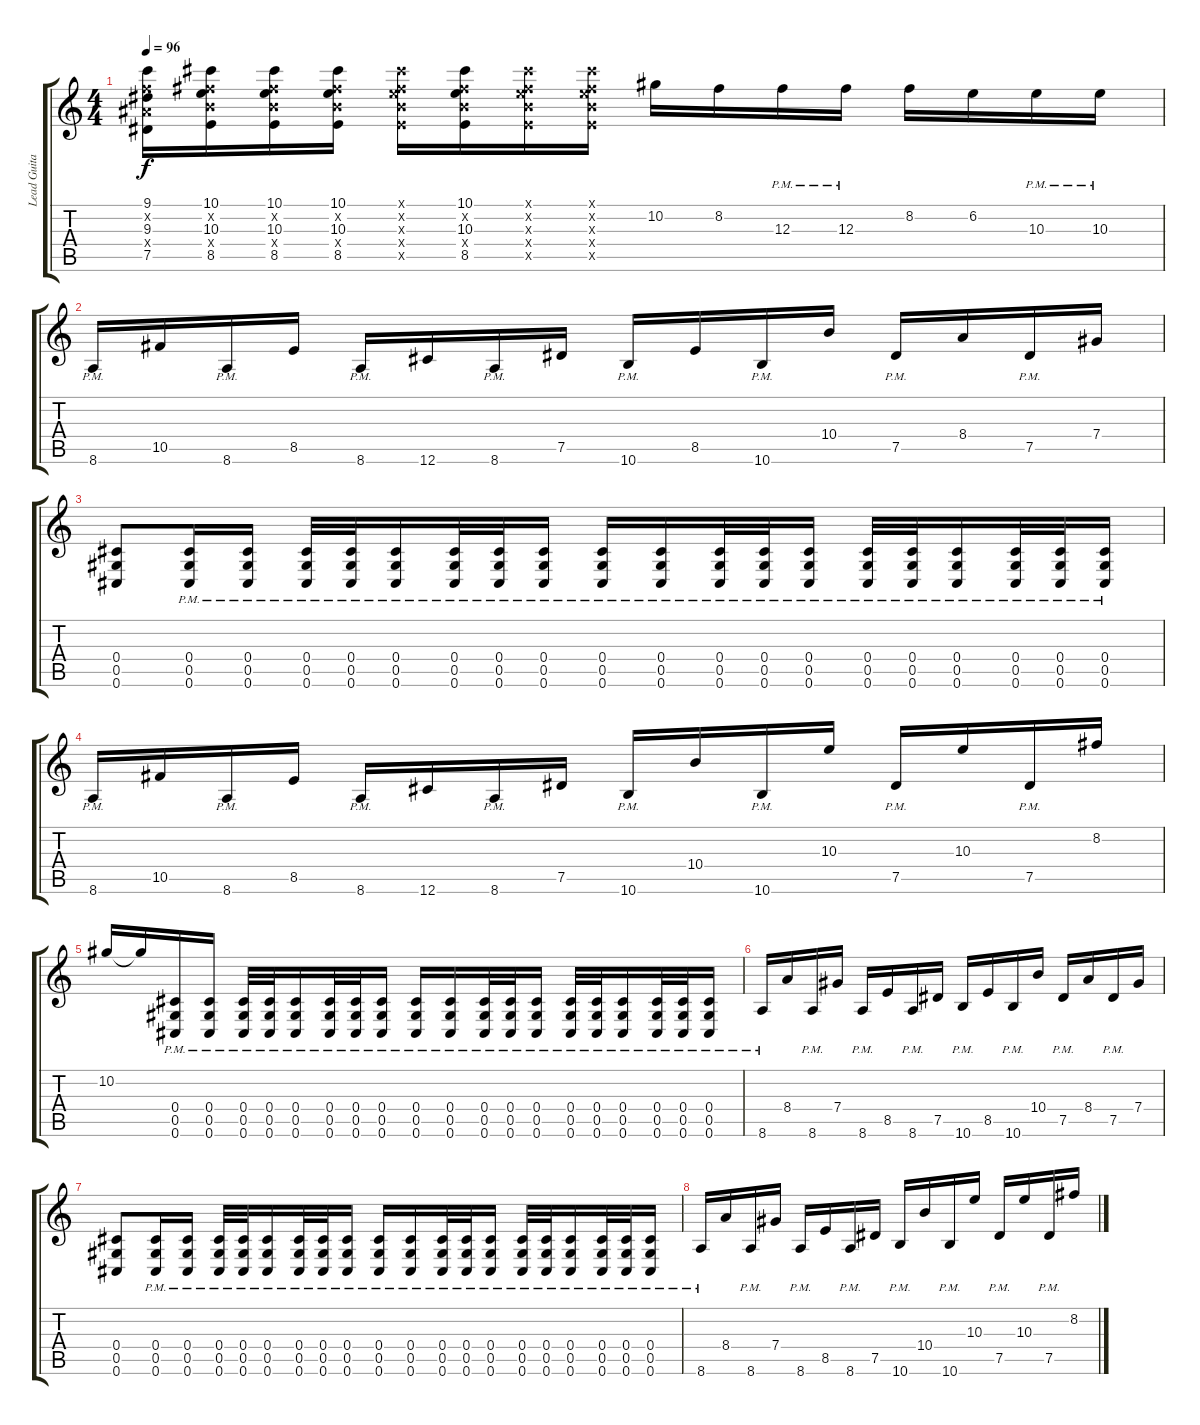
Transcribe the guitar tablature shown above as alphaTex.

\track ("Lead Guitar" "Lead Guita") {instrument distortionguitar}
\staff {score tabs}
\tuning (Eb4 Bb3 Gb3 Db3 Ab2 Db2) {hide}
\ts (4 4)
\tempo 96
\clef g2
\ks c
(9.1 7.2{x} 9.3 9.4{x} 7.5).16{dy f} (10.1 8.2{x} 10.3 10.4{x} 8.5).16 (10.1 8.2{x} 10.3 10.4{x} 8.5).16 (10.1 8.2{x} 10.3 10.4{x} 8.5).16 (10.1{x} 8.2{x} 10.3{x} 10.4{x} 8.5{x}).16 (10.1 8.2{x} 10.3 10.4{x} 8.5).16 (10.1{x} 8.2{x} 10.3{x} 10.4{x} 8.5{x}).16 (10.1{x} 8.2{x} 10.3{x} 10.4{x} 8.5{x}).16 10.2.16 8.2.16 12.3{pm}.16 12.3{pm}.16 8.2.16 6.2.16 10.3{pm}.16 10.3{pm}.16 |
8.6{pm}.16 10.5.16 8.6{pm}.16 8.5.16 8.6{pm}.16 12.6.16 8.6{pm}.16 7.5.16 10.6{pm}.16 8.5.16 10.6{pm}.16 10.4.16 7.5{pm}.16 8.4.16 7.5{pm}.16 7.4.16 |
(0.4 0.5 0.6).8 (0.4{pm} 0.5{pm} 0.6{pm}).16 (0.4{pm} 0.5{pm} 0.6{pm}).16 (0.4{pm} 0.5{pm} 0.6{pm}).32 (0.4{pm} 0.5{pm} 0.6{pm}).32 (0.4{pm} 0.5{pm} 0.6{pm}).16 (0.4{pm} 0.5{pm} 0.6{pm}).32 (0.4{pm} 0.5{pm} 0.6{pm}).32 (0.4{pm} 0.5{pm} 0.6{pm}).16 (0.4{pm} 0.5{pm} 0.6{pm}).16 (0.4{pm} 0.5{pm} 0.6{pm}).16 (0.4{pm} 0.5{pm} 0.6{pm}).32 (0.4{pm} 0.5{pm} 0.6{pm}).32 (0.4{pm} 0.5{pm} 0.6{pm}).16 (0.4{pm} 0.5{pm} 0.6{pm}).32 (0.4{pm} 0.5{pm} 0.6{pm}).32 (0.4{pm} 0.5{pm} 0.6{pm}).16 (0.4{pm} 0.5{pm} 0.6{pm}).32 (0.4{pm} 0.5{pm} 0.6{pm}).32 (0.4{pm} 0.5{pm} 0.6{pm}).16 |
8.6{pm}.16 10.5.16 8.6{pm}.16 8.5.16 8.6{pm}.16 12.6.16 8.6{pm}.16 7.5.16 10.6{pm}.16 10.4.16 10.6{pm}.16 10.3.16 7.5{pm}.16 10.3.16 7.5{pm}.16 8.2.16 |
10.2.16 10.2{t}.16 (0.4{pm} 0.5{pm} 0.6{pm}).16 (0.4{pm} 0.5{pm} 0.6{pm}).16 (0.4{pm} 0.5{pm} 0.6{pm}).32 (0.4{pm} 0.5{pm} 0.6{pm}).32 (0.4{pm} 0.5{pm} 0.6{pm}).16 (0.4{pm} 0.5{pm} 0.6{pm}).32 (0.4{pm} 0.5{pm} 0.6{pm}).32 (0.4{pm} 0.5{pm} 0.6{pm}).16 (0.4{pm} 0.5{pm} 0.6{pm}).16 (0.4{pm} 0.5{pm} 0.6{pm}).16 (0.4{pm} 0.5{pm} 0.6{pm}).32 (0.4{pm} 0.5{pm} 0.6{pm}).32 (0.4{pm} 0.5{pm} 0.6{pm}).16 (0.4{pm} 0.5{pm} 0.6{pm}).32 (0.4{pm} 0.5{pm} 0.6{pm}).32 (0.4{pm} 0.5{pm} 0.6{pm}).16 (0.4{pm} 0.5{pm} 0.6{pm}).32 (0.4{pm} 0.5{pm} 0.6{pm}).32 (0.4{pm} 0.5{pm} 0.6{pm}).16 |
8.6{pm}.16 8.4.16 8.6{pm}.16 7.4.16 8.6{pm}.16 8.5.16 8.6{pm}.16 7.5.16 10.6{pm}.16 8.5.16 10.6{pm}.16 10.4.16 7.5{pm}.16 8.4.16 7.5{pm}.16 7.4.16 |
(0.4 0.5 0.6).8 (0.4{pm} 0.5{pm} 0.6{pm}).16 (0.4{pm} 0.5{pm} 0.6{pm}).16 (0.4{pm} 0.5{pm} 0.6{pm}).32 (0.4{pm} 0.5{pm} 0.6{pm}).32 (0.4{pm} 0.5{pm} 0.6{pm}).16 (0.4{pm} 0.5{pm} 0.6{pm}).32 (0.4{pm} 0.5{pm} 0.6{pm}).32 (0.4{pm} 0.5{pm} 0.6{pm}).16 (0.4{pm} 0.5{pm} 0.6{pm}).16 (0.4{pm} 0.5{pm} 0.6{pm}).16 (0.4{pm} 0.5{pm} 0.6{pm}).32 (0.4{pm} 0.5{pm} 0.6{pm}).32 (0.4{pm} 0.5{pm} 0.6{pm}).16 (0.4{pm} 0.5{pm} 0.6{pm}).32 (0.4{pm} 0.5{pm} 0.6{pm}).32 (0.4{pm} 0.5{pm} 0.6{pm}).16 (0.4{pm} 0.5{pm} 0.6{pm}).32 (0.4{pm} 0.5{pm} 0.6{pm}).32 (0.4{pm} 0.5{pm} 0.6{pm}).16 |
8.6{pm}.16 8.4.16 8.6{pm}.16 7.4.16 8.6{pm}.16 8.5.16 8.6{pm}.16 7.5.16 10.6{pm}.16 10.4.16 10.6{pm}.16 10.3.16 7.5{pm}.16 10.3.16 7.5{pm}.16 8.2.16
